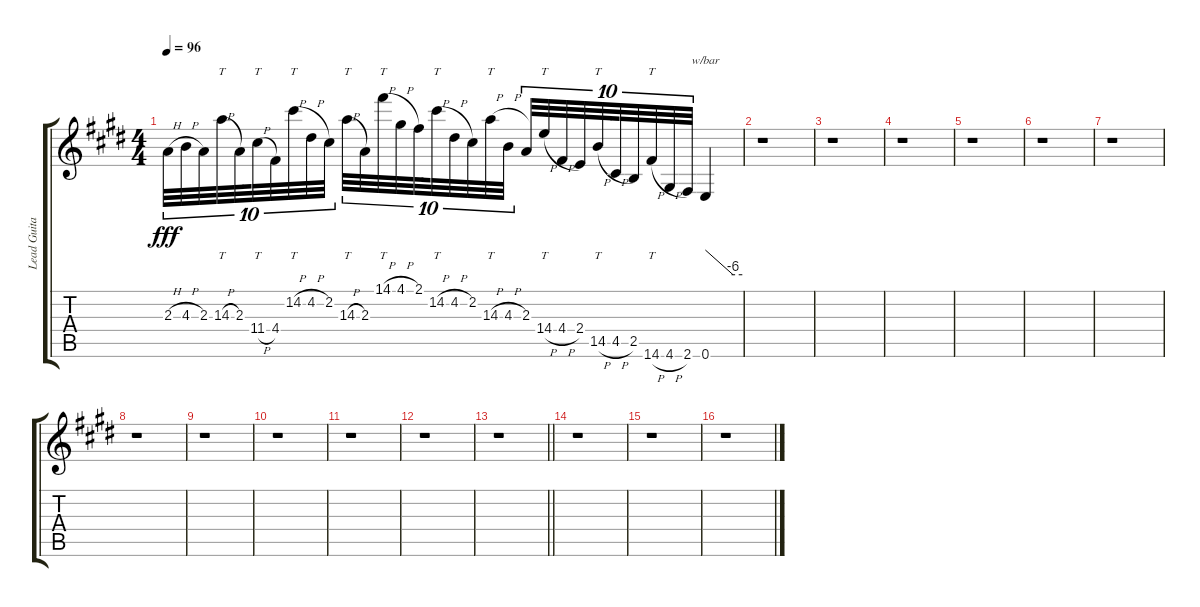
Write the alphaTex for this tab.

\track ("Lead Guitar" "Lead Guita") {instrument distortionguitar}
\staff {score tabs}
\tuning (E4 B3 G3 D3 A2 E2) {hide}
\ts (4 4)
\tempo 96
\clef g2
\ks e
2.3{h}.32{tu (10 8) dy fff} 4.3{h}.32{tu (10 8)} 2.3.32{tu (10 8)} 14.3{h}.32{tt tu (10 8)} 2.3.32{tu (10 8) beam splitsecondary} 11.4{h}.32{tt tu (10 8)} 4.4.32{tu (10 8)} 14.2{h}.32{tt tu (10 8)} 4.2{h}.32{tu (10 8)} 2.2.32{tu (10 8)} 14.3{h}.32{tt tu (10 8)} 2.3.32{tu (10 8)} 14.1{h}.32{tt tu (10 8)} 4.1{h}.32{tu (10 8)} 2.1.32{tu (10 8) beam splitsecondary} 14.2{h}.32{tt tu (10 8)} 4.2{h}.32{tu (10 8)} 2.2.32{tu (10 8)} 14.3{h}.32{tt tu (10 8)} 4.3{h}.32{tu (10 8)} 2.3.32{tu (10 8)} 14.4{h}.32{tt tu (10 8)} 4.4{h}.32{tu (10 8)} 2.4.32{tu (10 8)} 14.5{h}.32{tt tu (10 8) beam splitsecondary} 4.5{h}.32{tu (10 8)} 2.5.32{tu (10 8)} 14.6{h}.32{tt tu (10 8)} 4.6{h}.32{tu (10 8)} 2.6.32{tu (10 8)} 0.6.4{tbe (custom default 0 0 45 -24 60 -24)} |
r.1 |
r.1 |
r.1 |
r.1 |
r.1 |
r.1 |
r.1 |
r.1 |
r.1 |
r.1 |
r.1 |
\barLineRight lightlight
r.1 |
r.1 |
r.1 |
r.1
